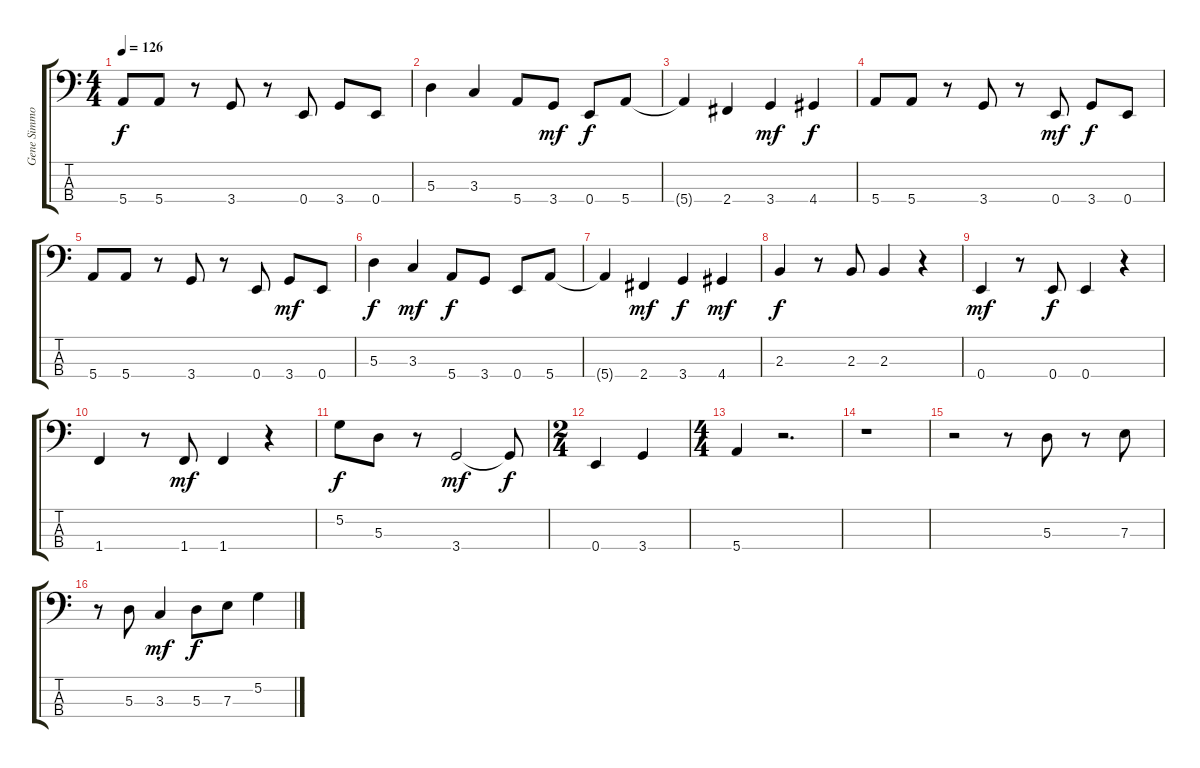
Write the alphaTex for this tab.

\track ("Gene Simmons" "Gene Simmo") {instrument electricbasspick}
\staff {score tabs}
\tuning (G2 D2 A1 E1) {hide}
\ts (4 4)
\tempo 126
\clef f4
\ks c
5.4.8{dy f} 5.4.8 r.8 3.4.8 r.8 0.4.8 3.4.8 0.4.8 |
5.3.4 3.3.4 5.4.8 3.4.8{dy mf} 0.4.8{dy f} 5.4.8 |
5.4{t}.4 2.4.4 3.4.4{dy mf} 4.4.4{dy f} |
5.4.8 5.4.8 r.8 3.4.8 r.8 0.4.8{dy mf} 3.4.8{dy f} 0.4.8 |
5.4.8 5.4.8 r.8 3.4.8 r.8 0.4.8 3.4.8{dy mf} 0.4.8 |
5.3.4{dy f} 3.3.4{dy mf} 5.4.8{dy f} 3.4.8 0.4.8 5.4.8 |
5.4{t}.4 2.4.4{dy mf} 3.4.4{dy f} 4.4.4{dy mf} |
2.3.4{dy f} r.8 2.3.8 2.3.4 r.4 |
0.4.4{dy mf} r.8 0.4.8{dy f} 0.4.4 r.4 |
1.4.4 r.8 1.4.8{dy mf} 1.4.4 r.4 |
5.2.8{dy f} 5.3.8 r.8 3.4.2{dy mf} 3.4{t}.8{dy f} |
\ts (2 4)
0.4.4 3.4.4 |
\ts (4 4)
5.4.4 r.2{d} |
r.1 |
r.2 r.8 5.3.8 r.8 7.3.8 |
r.8 5.3.8 3.3.4{dy mf} 5.3.8{dy f} 7.3.8 5.2.4
